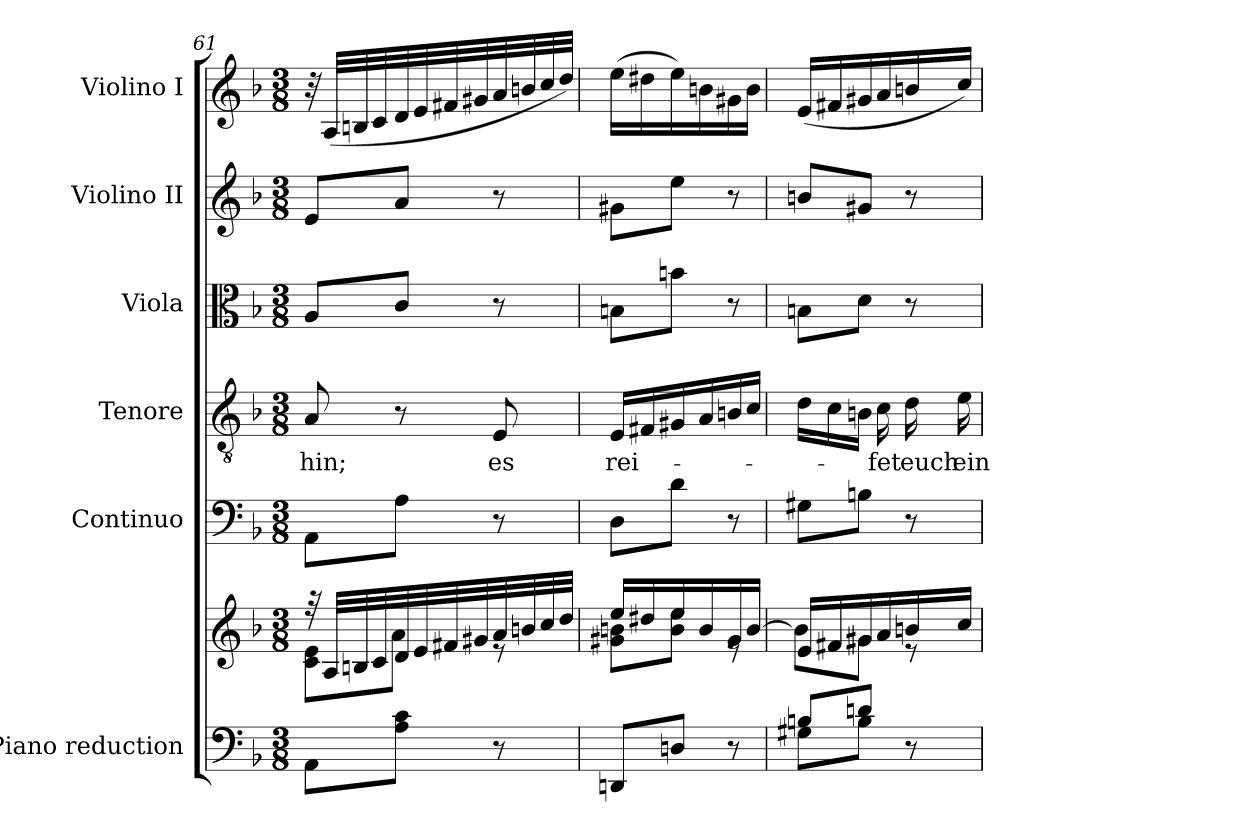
**kern	**kern	**kern	**kern	**text	**kern	**kern	**kern
*part6	*part6	*part5	*part4	*part4	*part3	*part2	*part1
*staff7	*staff6	*staff5	*staff4	*staff4	*staff3	*staff2	*staff1
*I"Piano reduction	*	*I"Continuo	*I"Tenore	*	*I"Viola	*I"Violino II	*I"Violino I
*I'Pno	*	*	*	*	*I'Vla	*I'Vln	*I'Vln
*clefF4	*clefG2	*clefF4	*clefGv2	*	*clefC3	*clefG2	*clefG2
*k[b-]	*k[b-]	*k[b-]	*k[b-]	*	*k[b-]	*k[b-]	*k[b-]
*M3/8	*M3/8	*M3/8	*M3/8	*	*M3/8	*M3/8	*M3/8
=61	=61	=61	=61	=61	=61	=61	=61
*	*^	*	*	*	*	*	*
!	!	!	!	!	!LO:LY:b	!	!	!
8AA\L	32r	8c\ 8e\L	8AA\L	8A/	hin;	8A/L	8e/L	32r
.	32A/LLL	.	.	.	.	.	.	(<32A/LLL
.	32Bn/	.	.	.	.	.	.	32Bn/
.	32c/	.	.	.	.	.	.	32c/
8A\ 8c\J	32d/	8a\J	8A\J	8r	.	8c/J	8a/J	32d/
.	32e/	.	.	.	.	.	.	32e/
.	32f#X/	.	.	.	.	.	.	32f#X/
.	32g#X/	.	.	.	.	.	.	32g#X/
!	!	!	!	!	!LO:LY:b	!	!	!
8r	32a/	8re	8r	8E/	es	8r	8r	32a/
.	32bn/	.	.	.	.	.	.	32bn/
.	32cc/	.	.	.	.	.	.	32cc/
.	32dd/JJJ	.	.	.	.	.	.	32dd/JJJ)
!!LO:PB:g=z
=62	=62	=62	=62	=62	=62	=62	=62	=62
!	!	!	!	!	!LO:LY:b	!	!	!
8DDn/L	16ee/LL	8g#X\ 8bn\L	8D\L	16E/LL	rei-	8Bn\L	8g#X\L	(>16ee\LL
.	16dd#X/	.	.	16F#X/	.	.	.	16dd#X\
8Dn/J	16ee/	8b\ 8ee\J	8d\J	16G#X/	.	8bn\J	8ee\J	16ee\)
.	16b/	.	.	16A/	.	.	.	16bn\
8r	16g#/	8re	8r	16Bn/	.	8r	8r	16g#X\
.	[16b/JJ	.	.	16c/JJ	.	.	.	16b\JJ
=63	=63	=63	=63	=63	=63	=63	=63	=63
*^	*	*	*	*	*	*	*	*
8Bn/L	8G#X\L	16e/LL	8b\L]	8G#X\L	16d\LL	.	8Bn\L	8bn/L	(<16e/LL
.	.	16f#X/	.	.	16c\	.	.	.	16f#X/
8dn/J	8B\J	16g#X/	8g#\J	8Bn\J	16Bn\JJ	.	8d\J	8g#X/J	16g#X/
!	!	!	!	!	!	!LO:LY:b	!	!	!
.	.	16a/	.	.	16c\	-fet	.	.	16a/
!	!	!	!	!	!	!LO:LY:b	!	!	!
8r	8ryy	16bn/	8re	8r	16d\	euch	8r	8r	16bn/
!	!	!	!	!	!	!LO:LY:b	!	!	!
.	.	16cc/JJ	.	.	16e\	ein	.	.	16cc/JJ)
*v	*v	*	*	*	*	*	*	*	*
*	*v	*v	*	*	*	*	*	*
=	=	=	=	=	=	=	=
*-	*-	*-	*-	*-	*-	*-	*-
